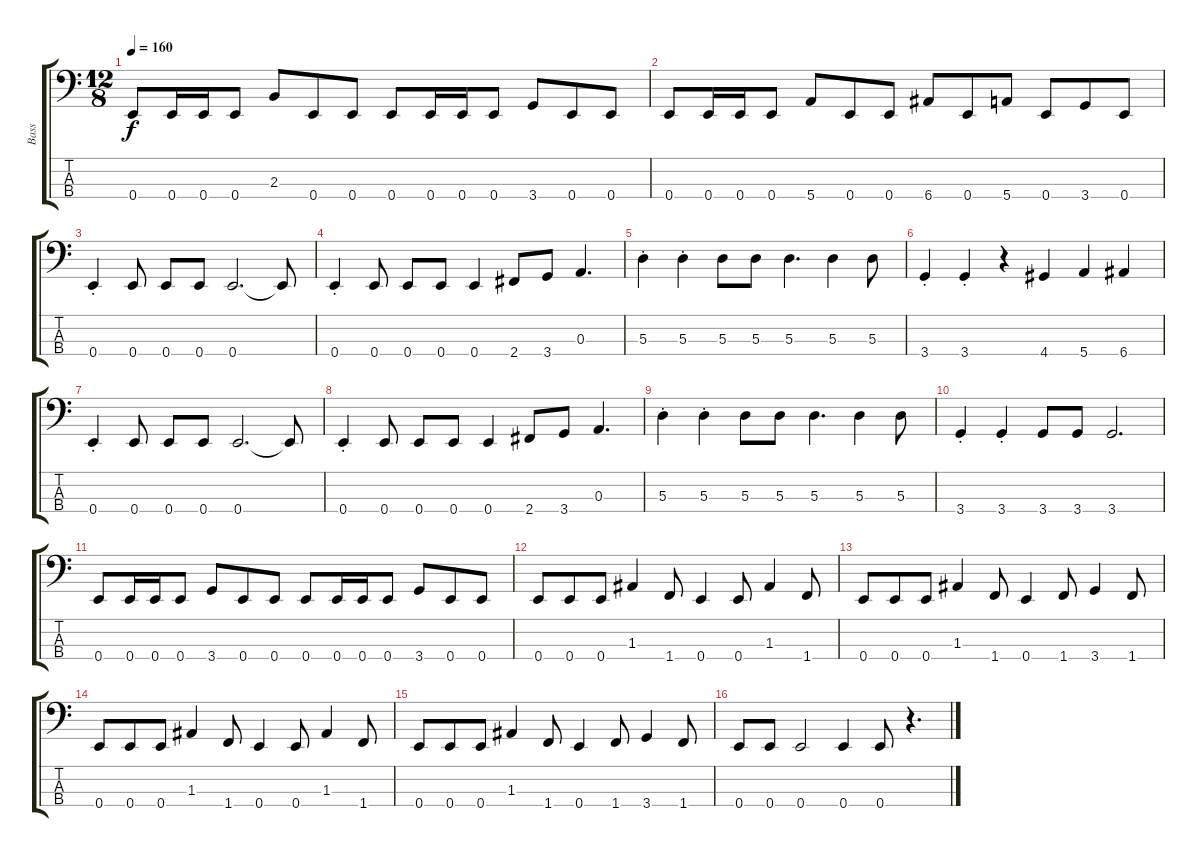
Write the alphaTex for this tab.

\track ("Bass" "Bass") {instrument electricbassfinger}
\staff {score tabs}
\tuning (G2 D2 A1 E1) {hide}
\ts (12 8)
\tempo 160
\clef f4
\ks c
0.4.8{dy f} 0.4.16 0.4.16 0.4.8 2.3.8 0.4.8 0.4.8 0.4.8 0.4.16 0.4.16 0.4.8 3.4.8 0.4.8 0.4.8 |
0.4.8 0.4.16 0.4.16 0.4.8 5.4.8 0.4.8 0.4.8 6.4.8 0.4.8 5.4.8 0.4.8 3.4.8 0.4.8 |
0.4{st}.4 0.4.8 0.4.8 0.4.8 0.4.2{d} 0.4{t}.8 |
0.4{st}.4 0.4.8 0.4.8 0.4.8 0.4.4 2.4.8 3.4.8 0.3.4{d} |
5.3{st}.4 5.3{st}.4 5.3.8 5.3.8 5.3.4{d} 5.3.4 5.3.8 |
3.4{st}.4 3.4{st}.4 r.4 4.4.4 5.4.4 6.4.4 |
0.4{st}.4 0.4.8 0.4.8 0.4.8 0.4.2{d} 0.4{t}.8 |
0.4{st}.4 0.4.8 0.4.8 0.4.8 0.4.4 2.4.8 3.4.8 0.3.4{d} |
5.3{st}.4 5.3{st}.4 5.3.8 5.3.8 5.3.4{d} 5.3.4 5.3.8 |
3.4{st}.4 3.4{st}.4 3.4.8 3.4.8 3.4.2{d} |
0.4.8 0.4.16 0.4.16 0.4.8 3.4.8 0.4.8 0.4.8 0.4.8 0.4.16 0.4.16 0.4.8 3.4.8 0.4.8 0.4.8 |
0.4.8 0.4.8 0.4.8 1.3.4 1.4.8 0.4.4 0.4.8 1.3.4 1.4.8 |
0.4.8 0.4.8 0.4.8 1.3.4 1.4.8 0.4.4 1.4.8 3.4.4 1.4.8 |
0.4.8 0.4.8 0.4.8 1.3.4 1.4.8 0.4.4 0.4.8 1.3.4 1.4.8 |
0.4.8 0.4.8 0.4.8 1.3.4 1.4.8 0.4.4 1.4.8 3.4.4 1.4.8 |
0.4.8 0.4.8 0.4.2 0.4.4 0.4.8 r.4{d}
